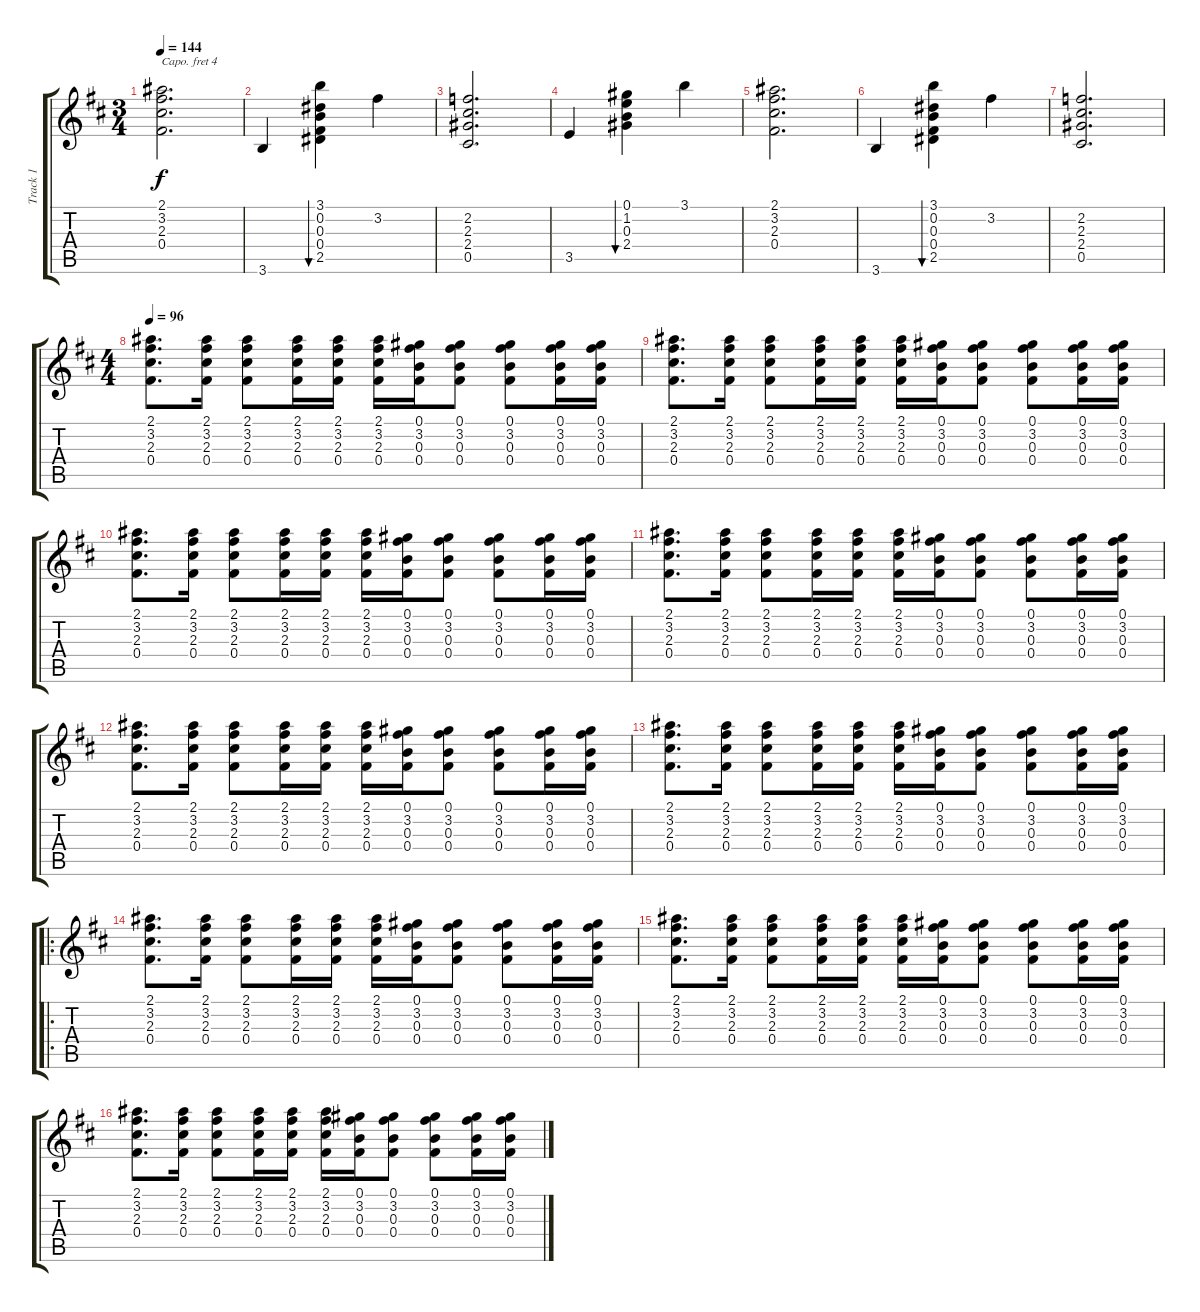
\track ("Track 1" "Track 1") {instrument acousticguitarsteel}
\staff {score tabs}
\capo 4
\tuning (E4 B3 G3 D3 A2 E2) {hide}
\ts (3 4)
\tempo 144
\clef g2
\ks d
(2.1 3.2 2.3 0.4).2{d dy f} |
3.6.4 (3.1 0.2 0.3 0.4 2.5).4{bu 60} 3.2.4 |
(2.2 2.3 2.4 0.5).2{d} |
3.5.4 (0.1 1.2 0.3 2.4).4{bu 60} 3.1.4 |
(2.1 3.2 2.3 0.4).2{d} |
3.6.4 (3.1 0.2 0.3 0.4 2.5).4{bu 60} 3.2.4 |
(2.2 2.3 2.4 0.5).2{d} |
\ts (4 4)
\tempo 96
(2.1 3.2 2.3 0.4).8{d} (2.1 3.2 2.3 0.4).16 (2.1 3.2 2.3 0.4).8 (2.1 3.2 2.3 0.4).16 (2.1 3.2 2.3 0.4).16 (2.1 3.2 2.3 0.4).16 (0.1 3.2 0.3 0.4).16 (0.1 3.2 0.3 0.4).8 (0.1 3.2 0.3 0.4).8 (0.1 3.2 0.3 0.4).16 (0.1 3.2 0.3 0.4).16 |
(2.1 3.2 2.3 0.4).8{d} (2.1 3.2 2.3 0.4).16 (2.1 3.2 2.3 0.4).8 (2.1 3.2 2.3 0.4).16 (2.1 3.2 2.3 0.4).16 (2.1 3.2 2.3 0.4).16 (0.1 3.2 0.3 0.4).16 (0.1 3.2 0.3 0.4).8 (0.1 3.2 0.3 0.4).8 (0.1 3.2 0.3 0.4).16 (0.1 3.2 0.3 0.4).16 |
(2.1 3.2 2.3 0.4).8{d} (2.1 3.2 2.3 0.4).16 (2.1 3.2 2.3 0.4).8 (2.1 3.2 2.3 0.4).16 (2.1 3.2 2.3 0.4).16 (2.1 3.2 2.3 0.4).16 (0.1 3.2 0.3 0.4).16 (0.1 3.2 0.3 0.4).8 (0.1 3.2 0.3 0.4).8 (0.1 3.2 0.3 0.4).16 (0.1 3.2 0.3 0.4).16 |
(2.1 3.2 2.3 0.4).8{d} (2.1 3.2 2.3 0.4).16 (2.1 3.2 2.3 0.4).8 (2.1 3.2 2.3 0.4).16 (2.1 3.2 2.3 0.4).16 (2.1 3.2 2.3 0.4).16 (0.1 3.2 0.3 0.4).16 (0.1 3.2 0.3 0.4).8 (0.1 3.2 0.3 0.4).8 (0.1 3.2 0.3 0.4).16 (0.1 3.2 0.3 0.4).16 |
(2.1 3.2 2.3 0.4).8{d volume 6} (2.1 3.2 2.3 0.4).16 (2.1 3.2 2.3 0.4).8 (2.1 3.2 2.3 0.4).16 (2.1 3.2 2.3 0.4).16 (2.1 3.2 2.3 0.4).16 (0.1 3.2 0.3 0.4).16 (0.1 3.2 0.3 0.4).8 (0.1 3.2 0.3 0.4).8 (0.1 3.2 0.3 0.4).16 (0.1 3.2 0.3 0.4).16 |
(2.1 3.2 2.3 0.4).8{d} (2.1 3.2 2.3 0.4).16 (2.1 3.2 2.3 0.4).8 (2.1 3.2 2.3 0.4).16 (2.1 3.2 2.3 0.4).16 (2.1 3.2 2.3 0.4).16 (0.1 3.2 0.3 0.4).16 (0.1 3.2 0.3 0.4).8 (0.1 3.2 0.3 0.4).8 (0.1 3.2 0.3 0.4).16 (0.1 3.2 0.3 0.4).16 |
\ro
(2.1 3.2 2.3 0.4).8{d} (2.1 3.2 2.3 0.4).16 (2.1 3.2 2.3 0.4).8 (2.1 3.2 2.3 0.4).16 (2.1 3.2 2.3 0.4).16 (2.1 3.2 2.3 0.4).16 (0.1 3.2 0.3 0.4).16 (0.1 3.2 0.3 0.4).8 (0.1 3.2 0.3 0.4).8 (0.1 3.2 0.3 0.4).16 (0.1 3.2 0.3 0.4).16 |
(2.1 3.2 2.3 0.4).8{d} (2.1 3.2 2.3 0.4).16 (2.1 3.2 2.3 0.4).8 (2.1 3.2 2.3 0.4).16 (2.1 3.2 2.3 0.4).16 (2.1 3.2 2.3 0.4).16 (0.1 3.2 0.3 0.4).16 (0.1 3.2 0.3 0.4).8 (0.1 3.2 0.3 0.4).8 (0.1 3.2 0.3 0.4).16 (0.1 3.2 0.3 0.4).16 |
(2.1 3.2 2.3 0.4).8{d} (2.1 3.2 2.3 0.4).16 (2.1 3.2 2.3 0.4).8 (2.1 3.2 2.3 0.4).16 (2.1 3.2 2.3 0.4).16 (2.1 3.2 2.3 0.4).16 (0.1 3.2 0.3 0.4).16 (0.1 3.2 0.3 0.4).8 (0.1 3.2 0.3 0.4).8 (0.1 3.2 0.3 0.4).16 (0.1 3.2 0.3 0.4).16
